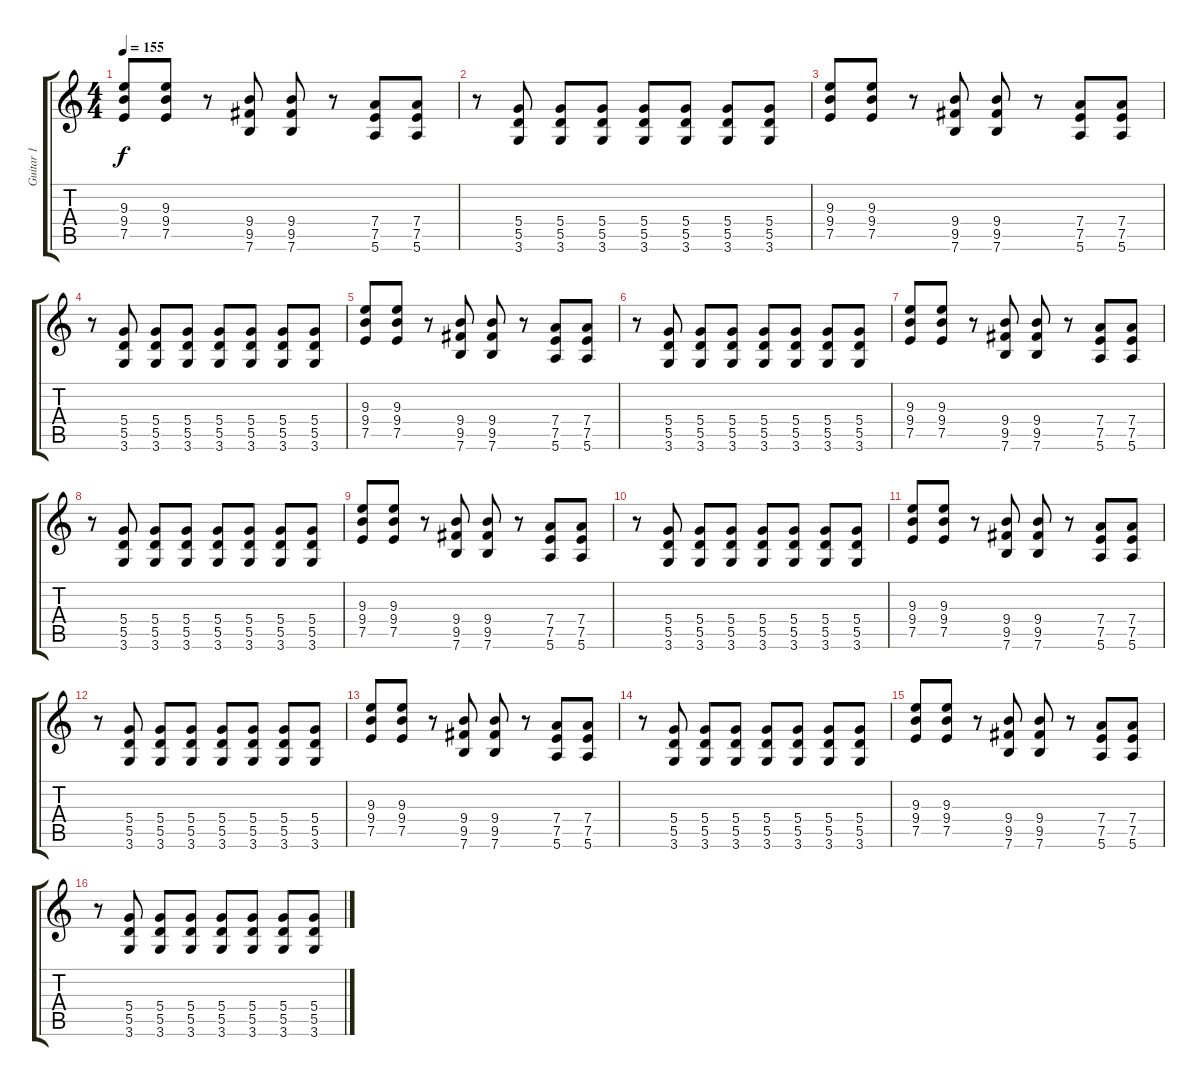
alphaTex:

\track ("Guitar 1" "Guitar 1") {instrument distortionguitar}
\staff {score tabs}
\tuning (E4 B3 G3 D3 A2 E2) {hide}
\ts (4 4)
\tempo 155
\clef g2
\ks c
(9.3 9.4 7.5).8{dy f instrument distortionguitar} (9.3 9.4 7.5).8 r.8 (9.4 9.5 7.6).8 (9.4 9.5 7.6).8 r.8 (7.4 7.5 5.6).8 (7.4 7.5 5.6).8 |
r.8 (5.4 5.5 3.6).8 (5.4 5.5 3.6).8 (5.4 5.5 3.6).8 (5.4 5.5 3.6).8 (5.4 5.5 3.6).8 (5.4 5.5 3.6).8 (5.4 5.5 3.6).8 |
(9.3 9.4 7.5).8 (9.3 9.4 7.5).8 r.8 (9.4 9.5 7.6).8 (9.4 9.5 7.6).8 r.8 (7.4 7.5 5.6).8 (7.4 7.5 5.6).8 |
r.8 (5.4 5.5 3.6).8 (5.4 5.5 3.6).8 (5.4 5.5 3.6).8 (5.4 5.5 3.6).8 (5.4 5.5 3.6).8 (5.4 5.5 3.6).8 (5.4 5.5 3.6).8 |
(9.3 9.4 7.5).8 (9.3 9.4 7.5).8 r.8 (9.4 9.5 7.6).8 (9.4 9.5 7.6).8 r.8 (7.4 7.5 5.6).8 (7.4 7.5 5.6).8 |
r.8 (5.4 5.5 3.6).8 (5.4 5.5 3.6).8 (5.4 5.5 3.6).8 (5.4 5.5 3.6).8 (5.4 5.5 3.6).8 (5.4 5.5 3.6).8 (5.4 5.5 3.6).8 |
(9.3 9.4 7.5).8 (9.3 9.4 7.5).8 r.8 (9.4 9.5 7.6).8 (9.4 9.5 7.6).8 r.8 (7.4 7.5 5.6).8 (7.4 7.5 5.6).8 |
r.8 (5.4 5.5 3.6).8 (5.4 5.5 3.6).8 (5.4 5.5 3.6).8 (5.4 5.5 3.6).8 (5.4 5.5 3.6).8 (5.4 5.5 3.6).8 (5.4 5.5 3.6).8 |
(9.3 9.4 7.5).8 (9.3 9.4 7.5).8 r.8 (9.4 9.5 7.6).8 (9.4 9.5 7.6).8 r.8 (7.4 7.5 5.6).8 (7.4 7.5 5.6).8 |
r.8 (5.4 5.5 3.6).8 (5.4 5.5 3.6).8 (5.4 5.5 3.6).8 (5.4 5.5 3.6).8 (5.4 5.5 3.6).8 (5.4 5.5 3.6).8 (5.4 5.5 3.6).8 |
(9.3 9.4 7.5).8 (9.3 9.4 7.5).8 r.8 (9.4 9.5 7.6).8 (9.4 9.5 7.6).8 r.8 (7.4 7.5 5.6).8 (7.4 7.5 5.6).8 |
r.8 (5.4 5.5 3.6).8 (5.4 5.5 3.6).8 (5.4 5.5 3.6).8 (5.4 5.5 3.6).8 (5.4 5.5 3.6).8 (5.4 5.5 3.6).8 (5.4 5.5 3.6).8 |
(9.3 9.4 7.5).8 (9.3 9.4 7.5).8 r.8 (9.4 9.5 7.6).8 (9.4 9.5 7.6).8 r.8 (7.4 7.5 5.6).8 (7.4 7.5 5.6).8 |
r.8 (5.4 5.5 3.6).8 (5.4 5.5 3.6).8 (5.4 5.5 3.6).8 (5.4 5.5 3.6).8 (5.4 5.5 3.6).8 (5.4 5.5 3.6).8 (5.4 5.5 3.6).8 |
(9.3 9.4 7.5).8 (9.3 9.4 7.5).8 r.8 (9.4 9.5 7.6).8 (9.4 9.5 7.6).8 r.8 (7.4 7.5 5.6).8 (7.4 7.5 5.6).8 |
r.8 (5.4 5.5 3.6).8 (5.4 5.5 3.6).8 (5.4 5.5 3.6).8 (5.4 5.5 3.6).8 (5.4 5.5 3.6).8 (5.4 5.5 3.6).8 (5.4 5.5 3.6).8
